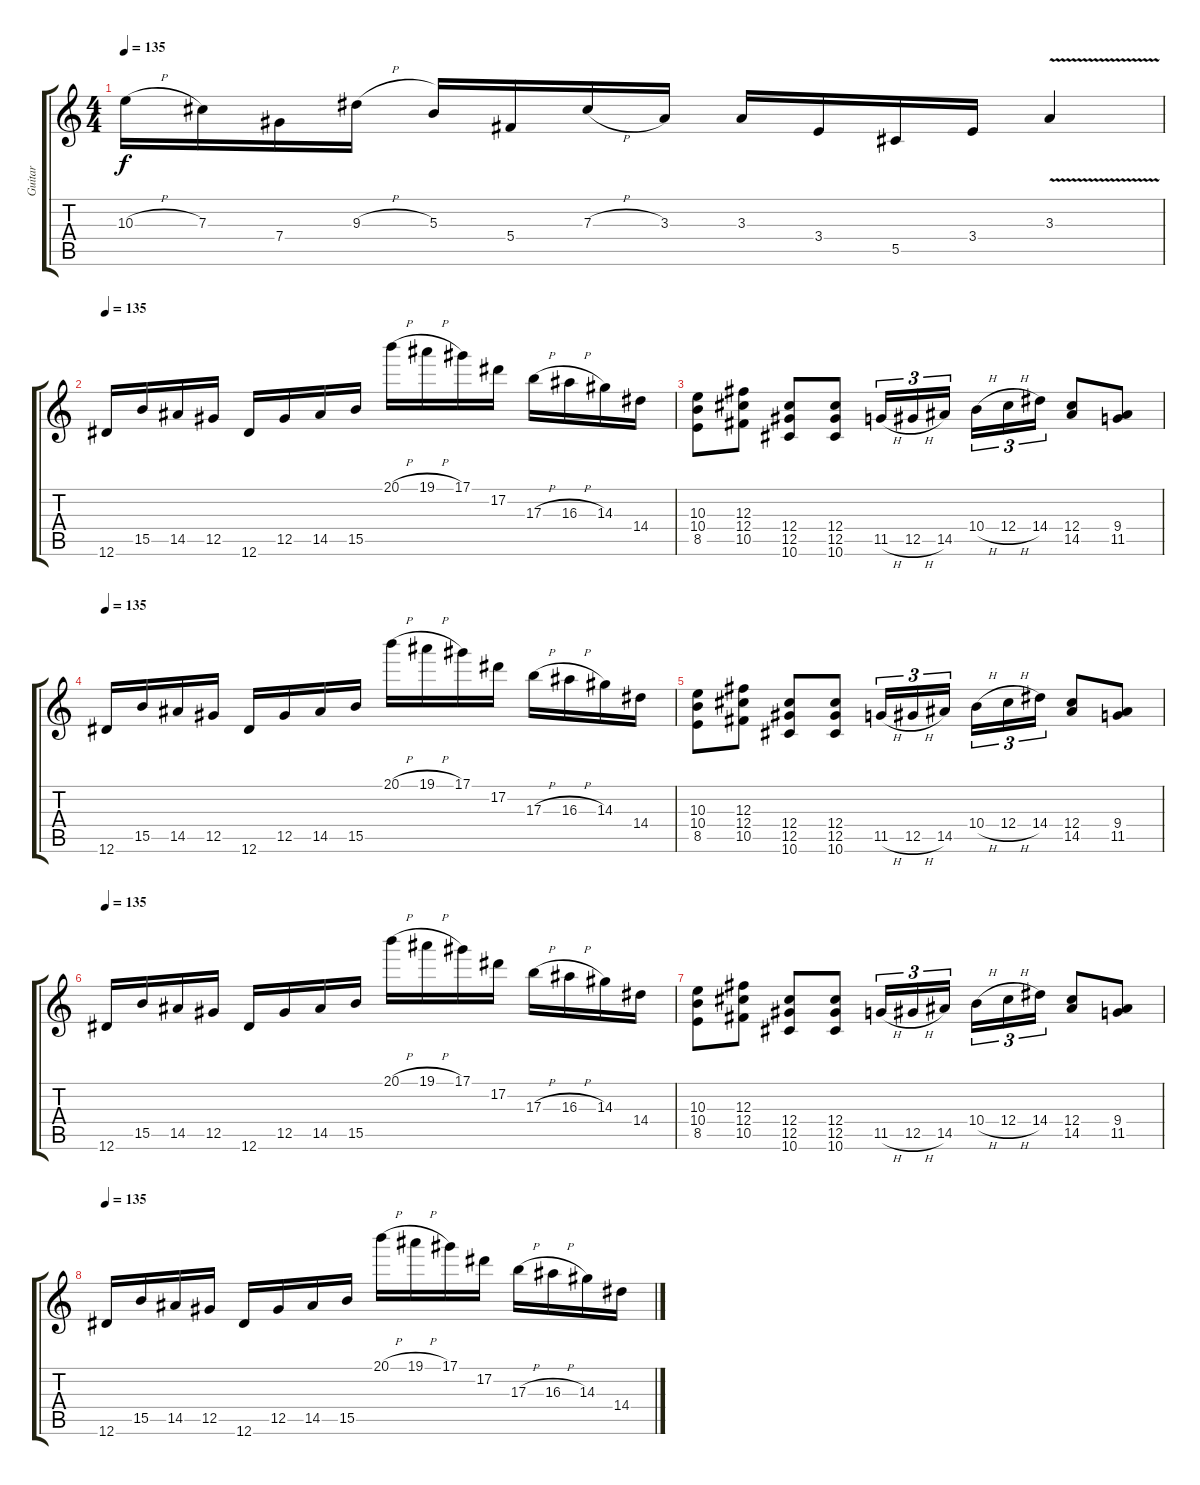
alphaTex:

\track ("Guitar" "Guitar") {instrument distortionguitar}
\staff {score tabs}
\tuning (Eb4 Bb3 Gb3 Db3 Ab2 Eb2) {hide}
\ts (4 4)
\tempo 135
\clef g2
\ks c
10.3{h}.16{dy f} 7.3.16 7.4.16 9.3{h}.16 5.3.16 5.4.16 7.3{h}.16 3.3.16 3.3.16 3.4.16 5.5.16 3.4.16 3.3{v}.4 |
\tempo 135
12.6.16{instrument distortionguitar} 15.5.16 14.5.16 12.5.16 12.6.16 12.5.16 14.5.16 15.5.16 20.1{h}.16 19.1{h}.16 17.1.16 17.2.16 17.3{h}.16 16.3{h}.16 14.3.16 14.4.16 |
(10.3 10.4 8.5).8 (12.3 12.4 10.5).8 (12.4 12.5 10.6).8 (12.4 12.5 10.6).8 11.5{h}.16{tu (3 2)} 12.5{h}.16{tu (3 2)} 14.5.16{tu (3 2)} 10.4{h}.16{tu (3 2)} 12.4{h}.16{tu (3 2)} 14.4.16{tu (3 2)} (12.4 14.5).8 (9.4 11.5).8 |
\tempo 135
12.6.16{instrument distortionguitar} 15.5.16 14.5.16 12.5.16 12.6.16 12.5.16 14.5.16 15.5.16 20.1{h}.16 19.1{h}.16 17.1.16 17.2.16 17.3{h}.16 16.3{h}.16 14.3.16 14.4.16 |
(10.3 10.4 8.5).8 (12.3 12.4 10.5).8 (12.4 12.5 10.6).8 (12.4 12.5 10.6).8 11.5{h}.16{tu (3 2)} 12.5{h}.16{tu (3 2)} 14.5.16{tu (3 2)} 10.4{h}.16{tu (3 2)} 12.4{h}.16{tu (3 2)} 14.4.16{tu (3 2)} (12.4 14.5).8 (9.4 11.5).8 |
\tempo 135
12.6.16{instrument distortionguitar} 15.5.16 14.5.16 12.5.16 12.6.16 12.5.16 14.5.16 15.5.16 20.1{h}.16 19.1{h}.16 17.1.16 17.2.16 17.3{h}.16 16.3{h}.16 14.3.16 14.4.16 |
(10.3 10.4 8.5).8 (12.3 12.4 10.5).8 (12.4 12.5 10.6).8 (12.4 12.5 10.6).8 11.5{h}.16{tu (3 2)} 12.5{h}.16{tu (3 2)} 14.5.16{tu (3 2)} 10.4{h}.16{tu (3 2)} 12.4{h}.16{tu (3 2)} 14.4.16{tu (3 2)} (12.4 14.5).8 (9.4 11.5).8 |
\tempo 135
12.6.16{instrument distortionguitar} 15.5.16 14.5.16 12.5.16 12.6.16 12.5.16 14.5.16 15.5.16 20.1{h}.16 19.1{h}.16 17.1.16 17.2.16 17.3{h}.16 16.3{h}.16 14.3.16 14.4.16
